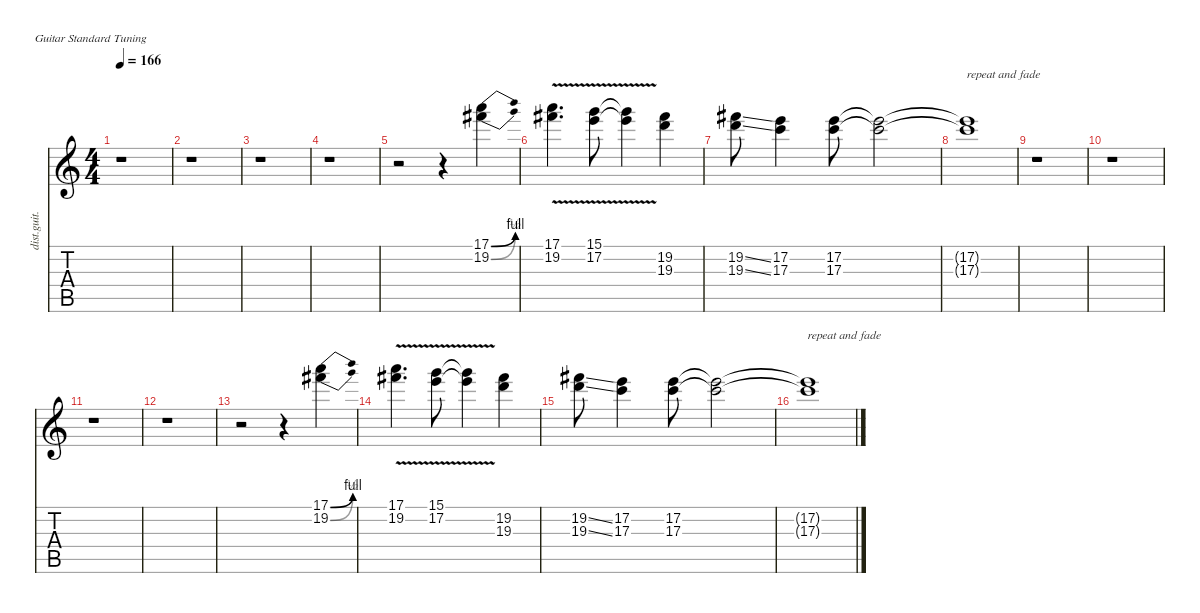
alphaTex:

\defaultSystemsLayout 4
\hideDynamics
\bracketExtendMode nobrackets
\otherSystemsTrackNameOrientation horizontal
\track ("Guitar 3" "dist.guit.") {instrument distortionguitar}
\staff {score tabs}
\tuning (E4 B3 G3 D3 A2 E2)
\ts (4 4)
\tempo 166
\clef g2
\ks c
r.1{dy f beam Down} |
r.1{beam Down} |
r.1{beam Down} |
r.1{beam Down} |
r.2{beam Down} r.4{beam Down} (17.1{be (bend 0 0 30 4)} 19.2{be (bend 0 0 30 2) acc #}).4{dy fff beam Down} |
(17.1{v} 19.2{v acc #}).4{d beam Down} (15.1{v} 17.2{v}).8{beam Down} (15.1{v t} 17.2{v t}).4{dy f beam Down} (19.2{acc #} 19.3).4{dy fff beam Down} |
(19.2{ss acc #} 19.3{ss}).8{beam Down} (17.2 17.3).4{beam Down} (17.2 17.3).8{beam Down} (17.2{t} 17.3{t}).2{dy f beam Down} |
(17.2{t} 17.3{t}).1{txt "repeat and fade" beam Down} |
r.1{beam Down} |
r.1{beam Down} |
r.1{beam Down} |
r.1{beam Down} |
r.2{beam Down} r.4{beam Down} (17.1{be (bend 0 0 30 4)} 19.2{be (bend 0 0 30 2) acc #}).4{dy fff beam Down} |
(17.1{v} 19.2{v acc #}).4{d beam Down} (15.1{v} 17.2{v}).8{beam Down} (15.1{v t} 17.2{v t}).4{dy f beam Down} (19.2{acc #} 19.3).4{dy fff beam Down} |
(19.2{ss acc #} 19.3{ss}).8{beam Down} (17.2 17.3).4{beam Down} (17.2 17.3).8{beam Down} (17.2{t} 17.3{t}).2{dy f beam Down} |
(17.2{t} 17.3{t}).1{txt "repeat and fade" beam Down}
